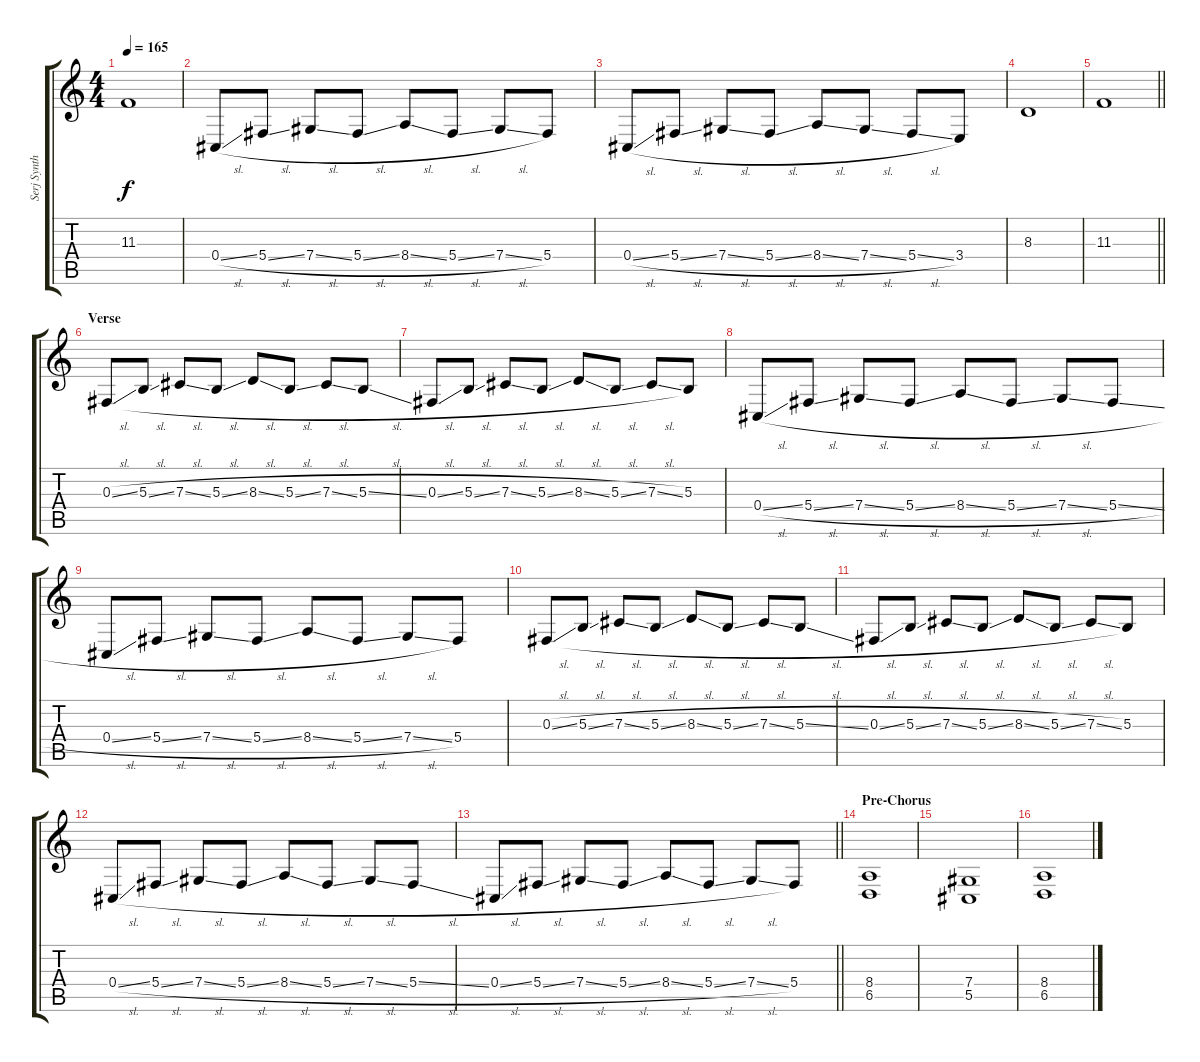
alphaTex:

\track ("Serj Synth 2" "Serj Synth") {instrument lead1square}
\staff {score tabs}
\tuning (Eb4 Bb3 Gb3 Db3 Ab2 Db2) {hide}
\ts (4 4)
\tempo 165
\clef g2
\ks c
11.3.1{dy f} |
0.4{sl}.8 5.4{sl}.8 7.4{sl}.8 5.4{sl}.8 8.4{sl}.8 5.4{sl}.8 7.4{sl}.8 5.4.8 |
0.4{sl}.8 5.4{sl}.8 7.4{sl}.8 5.4{sl}.8 8.4{sl}.8 7.4{sl}.8 5.4{sl}.8 3.4.8 |
8.3.1 |
\barLineRight lightlight
11.3.1 |
\section ("" "Verse")
0.3{sl}.8 5.3{sl}.8 7.3{sl}.8 5.3{sl}.8 8.3{sl}.8 5.3{sl}.8 7.3{sl}.8 5.3{sl}.8 |
0.3{sl}.8 5.3{sl}.8 7.3{sl}.8 5.3{sl}.8 8.3{sl}.8 5.3{sl}.8 7.3{sl}.8 5.3.8 |
0.4{sl}.8 5.4{sl}.8 7.4{sl}.8 5.4{sl}.8 8.4{sl}.8 5.4{sl}.8 7.4{sl}.8 5.4{sl}.8 |
0.4{sl}.8 5.4{sl}.8 7.4{sl}.8 5.4{sl}.8 8.4{sl}.8 5.4{sl}.8 7.4{sl}.8 5.4.8 |
0.3{sl}.8 5.3{sl}.8 7.3{sl}.8 5.3{sl}.8 8.3{sl}.8 5.3{sl}.8 7.3{sl}.8 5.3{sl}.8 |
0.3{sl}.8 5.3{sl}.8 7.3{sl}.8 5.3{sl}.8 8.3{sl}.8 5.3{sl}.8 7.3{sl}.8 5.3.8 |
0.4{sl}.8 5.4{sl}.8 7.4{sl}.8 5.4{sl}.8 8.4{sl}.8 5.4{sl}.8 7.4{sl}.8 5.4{sl}.8 |
\barLineRight lightlight
0.4{sl}.8 5.4{sl}.8 7.4{sl}.8 5.4{sl}.8 8.4{sl}.8 5.4{sl}.8 7.4{sl}.8 5.4.8 |
\section ("" "Pre-Chorus")
(8.4 6.5).1 |
(7.4 5.5).1 |
(8.4 6.5).1
